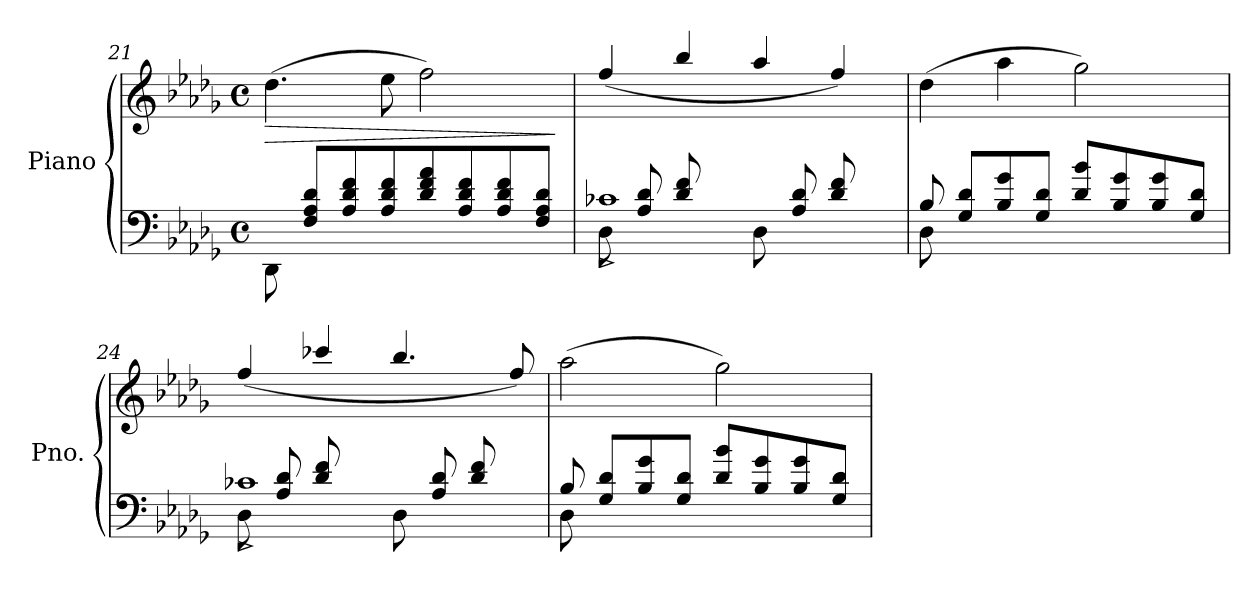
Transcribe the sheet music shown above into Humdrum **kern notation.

**kern	**kern	**dynam
*part1	*part1	*part1
*staff2	*staff1	*staff1/2
*I"Piano	*	*
*I'Pno.	*	*
!!LO:LB:g=z
*clefF4	*clefG2	*
*k[b-e-a-d-g-]	*k[b-e-a-d-g-]	*
*M4/4	*M4/4	*
*met(c)	*met(c)	*
=21	=21	=21
!	!	!LO:HP:b
8DD-\	(4.dd-\	>
8F/ 8A-/ 8d-/L	.	.
8A-/ 8d-/ 8f/	.	.
8A-/ 8d-/ 8f/	8ee-\	.
8d-/ 8f/ 8a-/	2ff\)	.
8A-/ 8d-/ 8f/	.	.
8A-/ 8d-/ 8f/	.	.
8F/ 8A-/ 8d-/J	.	.
.	.	]
=22	=22	=22
*^	*^	*
8D-\	1c-X^	(>4ff/	4.ryy	.
8A-/ 8d-/L	.	.	.	.
8d-/ 8f/	.	4bb-/	.	.
8ryy	.	.	8a-\ 8dd-\J	.
8D-\	.	4aa-/	4.ryy	.
8A-/ 8d-/L	.	.	.	.
8d-/ 8f/	.	4ff/)	.	.
8ryy	.	.	8a-\ 8dd-\J	.
*	*	*v	*v	*
=23	=23	=23	=23
8D-\	8B-/	(4dd-\	.
8G-/ 8d-/L	2..ryy	.	.
8B-/ 8g-/	.	4aa-\	.
8G-/ 8d-/J	.	.	.
8d-/ 8b-/L	.	2gg-\)	.
8B-/ 8g-/	.	.	.
8B-/ 8g-/	.	.	.
8G-/ 8d-/J	.	.	.
=24	=24	=24	=24
*	*	*^	*
8D-\	1c-X^	(>4ff/	4.ryy	.
8A-/ 8d-/L	.	.	.	.
8d-/ 8f/	.	4ccc-X/	.	.
8ryy	.	.	8a-\ 8dd-\J	.
8D-\	.	4.bb-/	4.ryy	.
8A-/ 8d-/L	.	.	.	.
8d-/ 8f/	.	.	.	.
8ryy	.	8ff/)	8a-\ 8dd-\J	.
*	*	*v	*v	*
!!LO:LB:g=z
=25	=25	=25	=25
8D-\	8B-/	(2aa-\	.
8G-/ 8d-/L	2..ryy	.	.
8B-/ 8g-/	.	.	.
8G-/ 8d-/J	.	.	.
8d-/ 8b-/L	.	2gg-\)	.
8B-/ 8g-/	.	.	.
8B-/ 8g-/	.	.	.
8G-/ 8d-/J	.	.	.
*v	*v	*	*
=	=	=
*-	*-	*-
